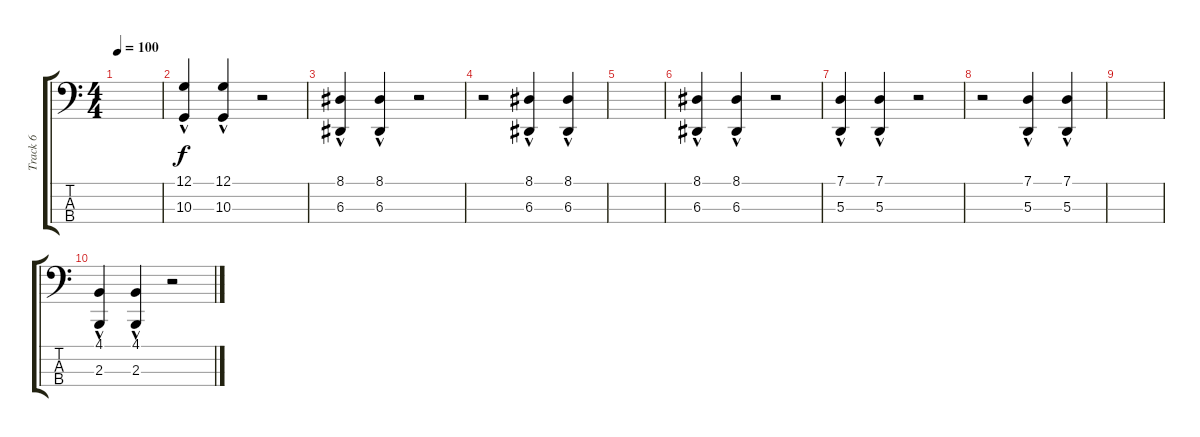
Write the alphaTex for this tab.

\track ("Track 6" "Track 6") {instrument pizzicatostrings}
\staff {score tabs}
\tuning (G2 D2 A1 E1) {hide}
\ts (4 4)
\tempo 100
\clef f4
\ks c
|
(12.1 10.3{hac}).4 (12.1 10.3{hac}).4 r.2 |
(8.1 6.3{hac}).4 (8.1 6.3{hac}).4 r.2 |
r.2 (8.1 6.3{hac}).4 (8.1 6.3{hac}).4 |
|
(8.1 6.3{hac}).4 (8.1 6.3{hac}).4 r.2 |
(7.1 5.3{hac}).4 (7.1 5.3{hac}).4 r.2 |
r.2 (7.1 5.3{hac}).4 (7.1 5.3{hac}).4 |
|
(4.1 2.3{hac}).4 (4.1 2.3{hac}).4 r.2
